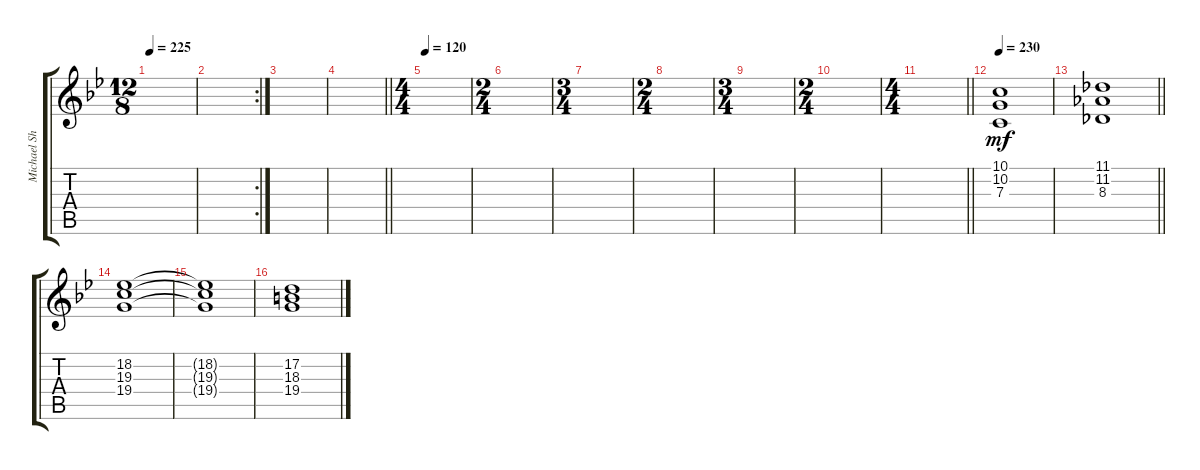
\track ("Michael Sherer" "Michael Sh") {instrument lead2sawtooth}
\staff {score tabs}
\tuning (D4 A3 F3 C3 G2 C2) {hide}
\ts (12 8)
\tempo 225
\clef g2
\ks bb
|
\rc 2
|
|
\barLineRight lightlight
|
\ts (4 4)
\section ("" "")
\tempo 120
|
\ts (2 4)
|
\ts (3 4)
|
\ts (2 4)
|
\ts (3 4)
|
\ts (2 4)
|
\ts (4 4)
\barLineRight lightlight
|
\section ("" "")
\tempo 230
(10.1 10.2 7.3).1{dy mf} |
\barLineRight lightlight
(11.1 11.2 8.3).1 |
\section ("" "")
(18.2 19.3 19.4).1 |
(18.2{t} 19.3{t} 19.4{t}).1 |
(17.2 18.3 19.4).1
